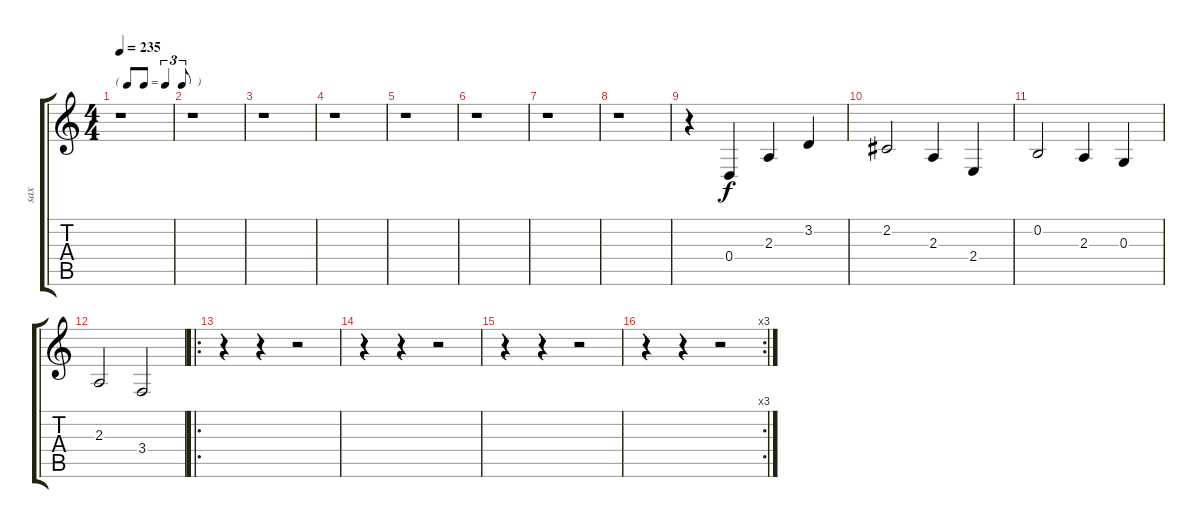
\track ("sax" "sax") {instrument tenorsax}
\staff {score tabs}
\tuning (E4 B3 G3 D3 A2 E2) {hide}
\ts (4 4)
\tf triplet8th
\tempo 235
\clef g2
\ks c
r.1{dy f} |
r.1 |
r.1 |
r.1 |
r.1 |
r.1 |
r.1 |
r.1 |
r.4 0.4.4 2.3.4 3.2.4 |
2.2.2 2.3.4 2.4.4 |
0.2.2 2.3.4 0.3.4 |
2.3.2 3.4.2 |
\ro
r.4 r.4 r.2 |
r.4 r.4 r.2 |
r.4 r.4 r.2 |
\rc 3
r.4 r.4 r.2
